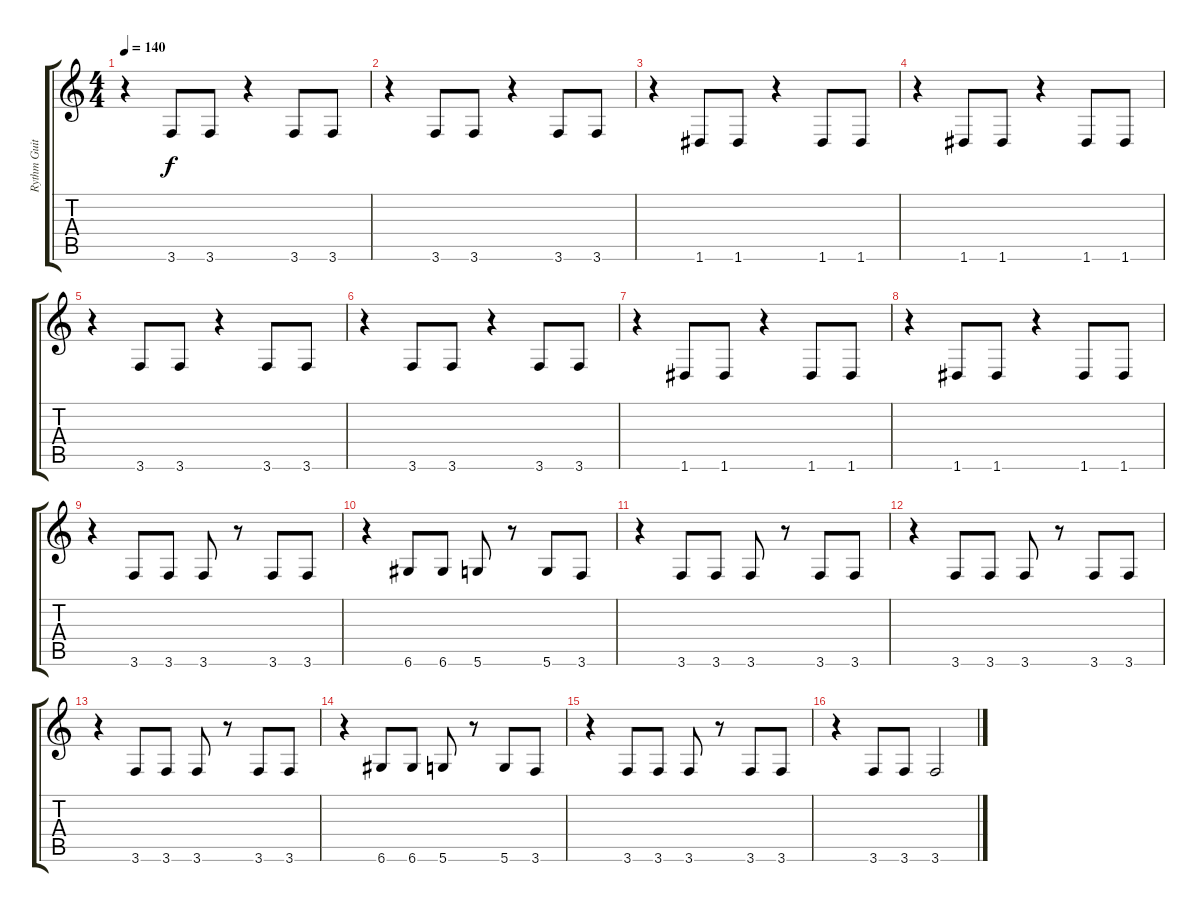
\track ("Rythm Guitar" "Rythm Guit") {instrument distortionguitar}
\staff {score tabs}
\tuning (E4 B3 G3 D3 A2 D2) {hide}
\ts (4 4)
\tempo 140
\clef g2
\ks c
r.4{dy f} 3.6.8 3.6.8 r.4 3.6.8 3.6.8 |
r.4 3.6.8 3.6.8 r.4 3.6.8 3.6.8 |
r.4 1.6.8 1.6.8 r.4 1.6.8 1.6.8 |
r.4 1.6.8 1.6.8 r.4 1.6.8 1.6.8 |
r.4 3.6.8 3.6.8 r.4 3.6.8 3.6.8 |
r.4 3.6.8 3.6.8 r.4 3.6.8 3.6.8 |
r.4 1.6.8 1.6.8 r.4 1.6.8 1.6.8 |
r.4 1.6.8 1.6.8 r.4 1.6.8 1.6.8 |
r.4 3.6.8 3.6.8 3.6.8 r.8 3.6.8 3.6.8 |
r.4 6.6.8 6.6.8 5.6.8 r.8 5.6.8 3.6.8 |
r.4 3.6.8 3.6.8 3.6.8 r.8 3.6.8 3.6.8 |
r.4 3.6.8 3.6.8 3.6.8 r.8 3.6.8 3.6.8 |
r.4 3.6.8 3.6.8 3.6.8 r.8 3.6.8 3.6.8 |
r.4 6.6.8 6.6.8 5.6.8 r.8 5.6.8 3.6.8 |
r.4 3.6.8 3.6.8 3.6.8 r.8 3.6.8 3.6.8 |
r.4 3.6.8 3.6.8 3.6.2
